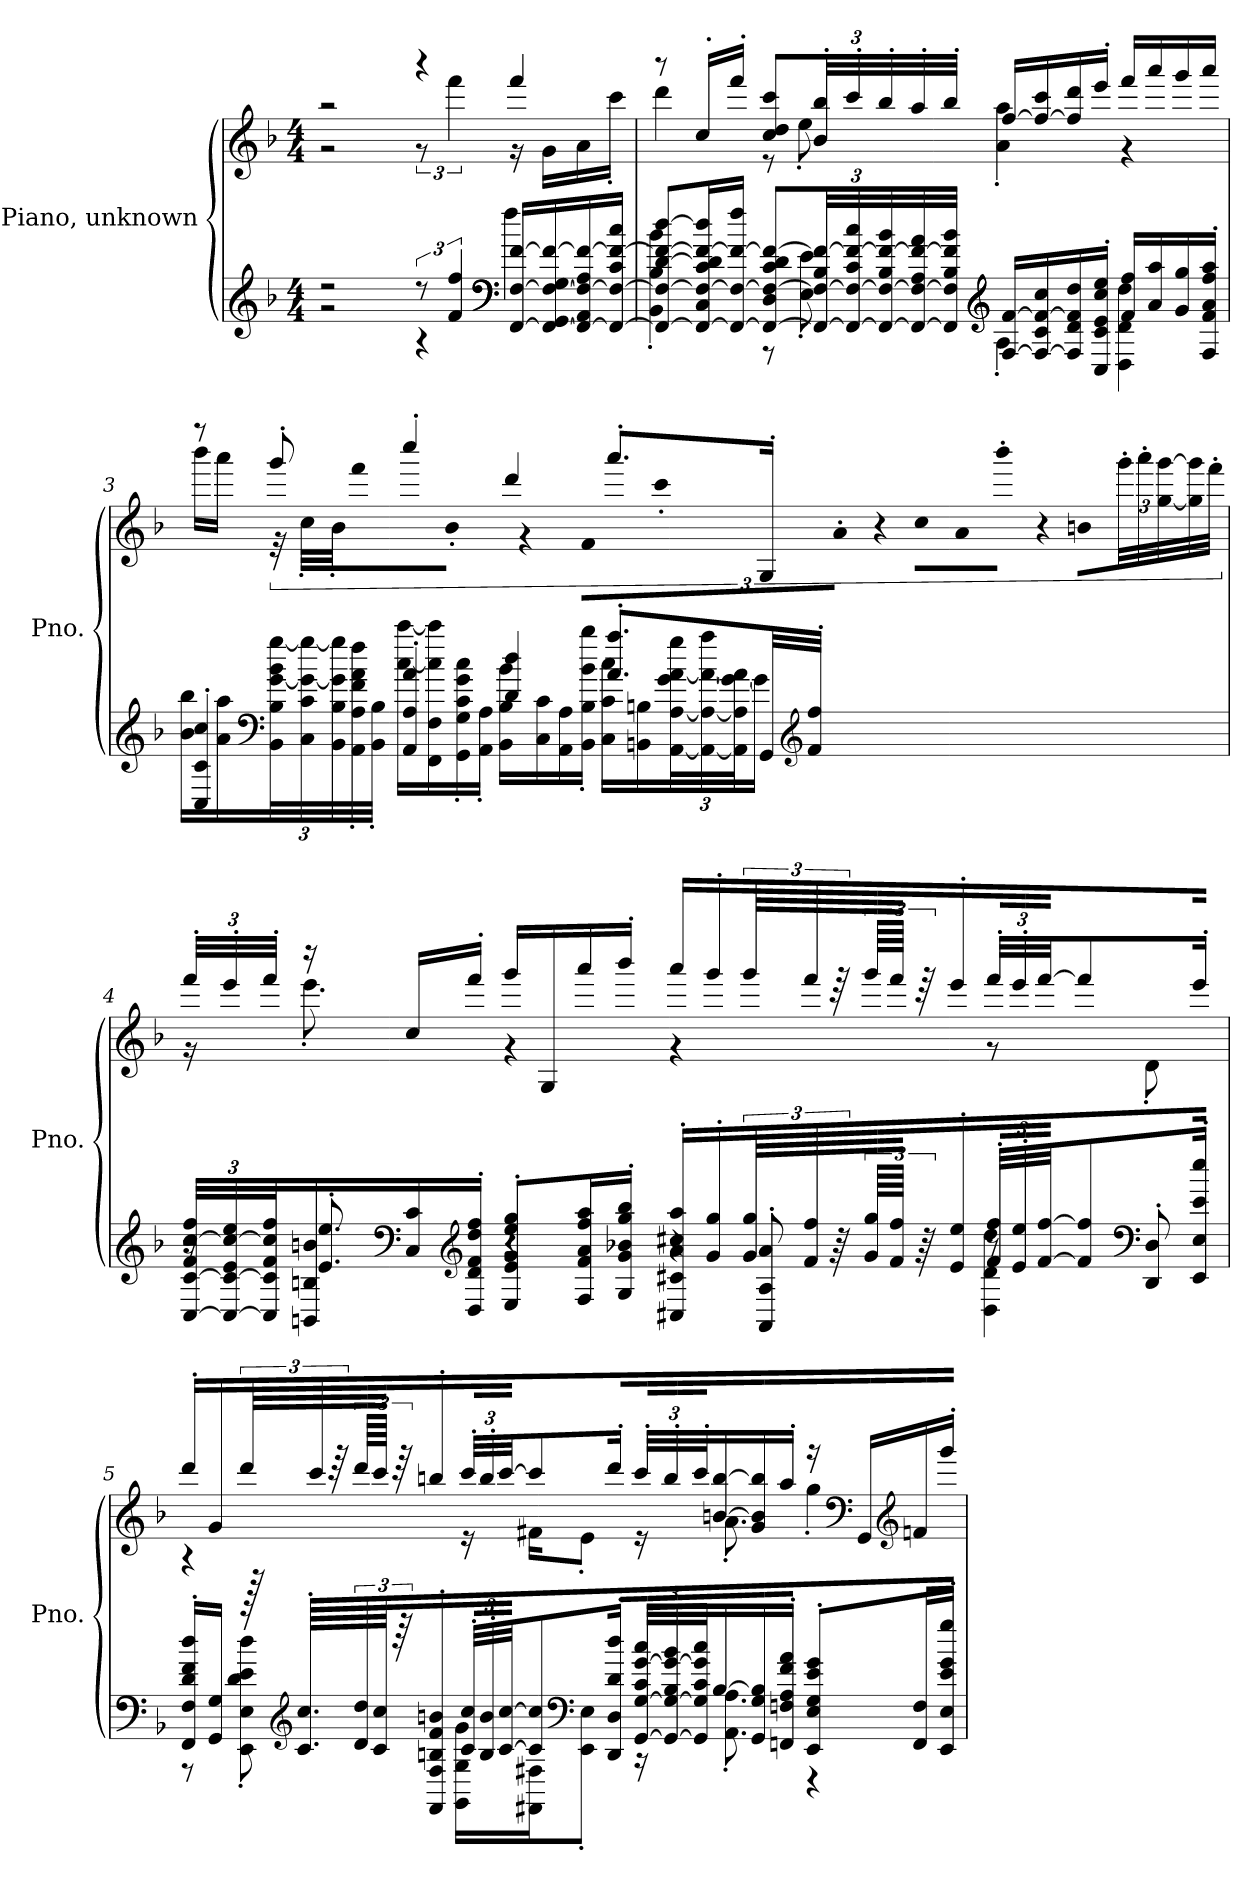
**kern	**kern
*part1	*part1
*staff2	*staff1
*I"Piano, unknown	*
*I'Pno.	*
*clefG2	*clefG2
*k[b-]	*k[b-]
*M4/4	*M4/4
*MM120	*MM120
=1	=1
*^	*^
2r	2r	2r	2r
12r	4r	4r	12r
6f/ 6ff/	.	.	6fff\
*clefF4	*	*	*
[16FF/ [16F/ [16f/LL	4ff\	4fff/	16r
16FF/_ 16GG/ 16F/_ 16G/ 16f/_	.	.	16g\LL
16FF/_ 16AA/ 16F/_ 16A/ 16f/_	.	.	16a\
16FF/_ 16F/_ 16c/ 16f/_ 16cc/JJ	.	.	16ccc'\JJ
=2	=2	=2	=2
8FF/_ 8F/_ [8d/ 8f/_ [8dd/L	4BB-\' 4B-\' 4b-\'	8r	4ddd\
16FF/_ 16C/ 16F/_ 16c/ 16d/] 16f/_ 16dd/]L	.	16cc'/LL	.
16FF/_ 16F/_ 16f/_ 16ff/JJ	.	16fff'/JJ	.
8FF/_ 8D/ 8F/_ 8c/ 8d/ 8f/_L	8r	8cc/ 8dd/ 8ccc/L	8r
*Xbrackettup	*	*Xbrackettup	*
48FF/_ 48F/_ 48B-/ 48f/_LL	8E\' 8e\'	48b-/' 48bb-/'LL	8ee'\
48FF/_ 48F/_ 48c/ 48f/_ 48cc/	.	48ccc'/	.
48FF/_ 48F/_ 48B-/ 48f/_ 48b-/	.	48bb-'/	.
32FF/_ 32F/_ 32A/ 32f/_ 32a/	.	32aa'/	.
32FF/] 32F/] 32B-/ 32f/] 32b-/JJJ	.	32bb-'/JJJ	.
*clefG2	*	*	*
[16F/ [16f/LL	4A'\	[16ff/LL	4a\' 4aa\'
16F/_ 16c/ 16f/_ 16cc/	.	16ff/_ 16ccc/	.
16F/] 16d/ 16f/] 16dd/	.	16ff/] 16ddd/	.
16C/' 16c/' 16e/' 16cc/' 16ee/'JJ	.	16eee'/JJ	.
16f/ 16ff/LL	4D\ 4d\ 4dd\	16fff/LL	4r
16a/ 16aa/	.	16aaa/	.
16g/ 16gg/	.	16ggg/	.
16F/' 16f/' 16a/' 16ff/' 16aa/'JJ	.	16aaa/JJ	.
!!LO:LB:g=z	!!
=3	=3	=3	=3
4C/' 4c/' 4cc/'	16b-\ 16bb-\LL	8r	16bbb-\LL
.	16a\ 16aa\	.	16aaa\JJ
*clefF4	*	*	*
*	*	*	*brackettup
.	48BB-\ 48B-\ [48g\ 48b-\ [48gg\L	8ggg'/	48r
.	48C\ 48c\ 48g\_ 48gg\_	.	48cc'\LLL
.	48BB-\ 48B-\ 48g\] 48gg\]	.	48b-'\
.	32AA\' 32A\' 32f\' 32a\' 32ff\'	.	32fff\
.	32BB-\' 32B-\'JJJ	.	32b-'\JJJ
4AA/' 4A/' 4a/'	[16cc\ [16ccc\LL	4cccc'/	16r
.	16FF\ 16F\ 16cc\] 16ccc\]	.	16f\LL
.	16GG\' 16G\' 16c\' 16g\' 16cc\'	.	16ccc'\
.	16AA\' 16A\'JJ	.	16a'\JJ
4d/ 4dd/	16BB-\ 16B-\ 16b-\LL	4ddd/	16r
.	16C\ 16c\	.	16cc\LL
.	16AA\ 16A\	.	16a\
.	16BB-\' 16B-\' 16b-\' 16bb-\'JJ	.	16bbb-'\JJ
8.a/' 8.aa/'L	16C\ 16c\ 16cc\LL	8.aaa'/L	16r
.	16BBn\ 16Bn\	.	16bn\LL
*	*	*	*Xbrackettup
.	[48AA\ [48A\ 48g\ [48a\ 48gg\L	.	48ggg'\L
.	48AA\_ 48A\_ 48a\_ 48aa\	.	48aaa'\
.	48AA\] 48A\] [48g\ 48a\]J	.	[48gg\ [48ggg\
32GG/LL	16g\JJ]	16G'/Jk	32gg\] 32ggg\]
*clefG2	*	*	*
32f/' 32ff/'JJJ	.	.	32fff'\JJJ
!!LO:LB:g=z	!!
=4	=4	=4	=4
*	*^	*	*
[48C/ [48c/ 48f/ [48cc/ 48ff/LLL	2r	16r	48fff'/LLL	16r
48C/_ 48c/_ 48e/ 48cc/_ 48ee/	.	.	48eee'/	.
48C/] 48c/] 48f/ 48cc/] 48ff/J	.	.	48fff'/JJJ	.
16BBn/ 16Bn/ 16bn/	.	8.e/' 8.ee/'	16r	8.eee'\
*clefF4	*	*	*	*
16C/ 16c/	.	.	16cc/LL	.
*clefG2	*	*	*	*
16D/' 16d/' 16f/' 16dd/' 16ff/'JJ	.	.	16fff'/JJ	.
8E/' 8e/' 8g/' 8ee/' 8gg/'L	.	4r	16ggg/LL	4r
.	.	.	16G/	.
16F/ 16f/ 16a/ 16ff/ 16aa/L	.	.	16aaa/	.
16G/' 16g/' 16b-X/' 16gg/' 16bb-/'JJ	.	.	16bbb-'/JJ	.
16C#X/' 16c#X/' 16a/' 16cc#X/' 16aa/'LL	4r	8r	16aaa/LL	4r
16g/' 16gg/'	.	.	16ggg'/	.
*brackettup	*	*	*brackettup	*
96g/ 96gg/LL	.	8AA/' 8A/' 8a/'	96ggg/LL	.
96f/ 96ff/JJJJ	.	.	96fff/JJJJ	.
96r	.	.	96r	.
96g/ 96gg/LLLL	.	.	96ggg/LLLL	.
96f/ 96ff/JJJJ	.	.	96fff/JJJJ	.
96r	.	.	96r	.
16e/' 16ee/'	.	.	16eee'/	.
*Xbrackettup	*	*	*Xbrackettup	*
48f/' 48ff/'LLL	4D\ 4d\ 4dd\	8r	48fff'/LLL	8r
48e/' 48ee/'	.	.	48eee'/	.
[48f/ [48ff/JJ	.	.	[48fff/JJ	.
8f/] 8ff/]	.	.	8fff/]	.
*clefF4	*	*	*	*
.	.	8DD/' 8D/'	.	8d'\
16EE/' 16E/' 16e/' 16ee/'Jk	.	.	16eee'/Jk	.
*	*v	*v	*	*
!!LO:LB:g=z	!!
=5	=5	=5	=5
16FF/' 16F/' 16d/' 16f/' 16dd/'LL	8r	16ddd'/LL	4r
16GG/ 16G/JJ	.	16g/	.
*	*	*brackettup	*
128r	8EE\' 8E\' 8d\' 8e\' 8dd\'	96ddd/LL	.
*clefG2	*	*	*
64.c/' 64.cc/'LLLL	.	.	.
.	.	96ccc/JJJJ	.
.	.	96r	.
*brackettup	*	*	*
96d/ 96dd/	.	96ddd/LLLL	.
96c/ 96cc/JJJJ	.	96ccc/JJJJ	.
96r	.	96r	.
16FF/' 16F/' 16Bn/' 16f/' 16bn/'	.	16bbn'/	.
*Xbrackettup	*	*Xbrackettup	*
48c/' 48cc/'LLL	16GG\ 16G\ 16g\LL	48ccc'/LLL	16r
48B/' 48b/'	.	48bb'/	.
[48c/ [48cc/JJ	.	[48ccc/JJ	.
8c/] 8cc/]	16FF#X\ 16F#X\J	8ccc/]	16f#X\KL
*clefF4	*	*	*
.	8EE\' 8E\'J	.	8e'\J
16DD/' 16D/' 16d/' 16dd/'Jk	.	16ddd'/Jk	.
[48GG/ [48G/ 48c/ [48g/ 48cc/LLL	16r	48ccc'/LLL	16r
48GG/_ 48G/_ 48B/ 48g/_ 48b/	.	48bb'/	.
48GG/] 48G/] 48c/ 48g/] 48cc/J	.	48ccc'/J	.
[16B/	8.AA\' 8.A\'	[16bn/ [16bb/	8.a'\
16GG/ 16G/ 16B/]	.	16g/ 16b/] 16bb/]	.
16FFn/' 16Fn/' 16A/' 16f/' 16a/'JJ	.	16aa'/JJ	.
8EE/' 8E/' 8G/' 8e/' 8g/'L	4r	16r	4gg'\
*	*	*clefF4	*
.	.	16GG/LL	.
*	*	*clefG2	*
16FF/ 16F/L	.	16fn/	.
16EE/' 16E/' 16e/' 16g/' 16gg/'JJ	.	16ggg'/JJ	.
*v	*v	*	*
*	*v	*v
=	=
*-	*-
